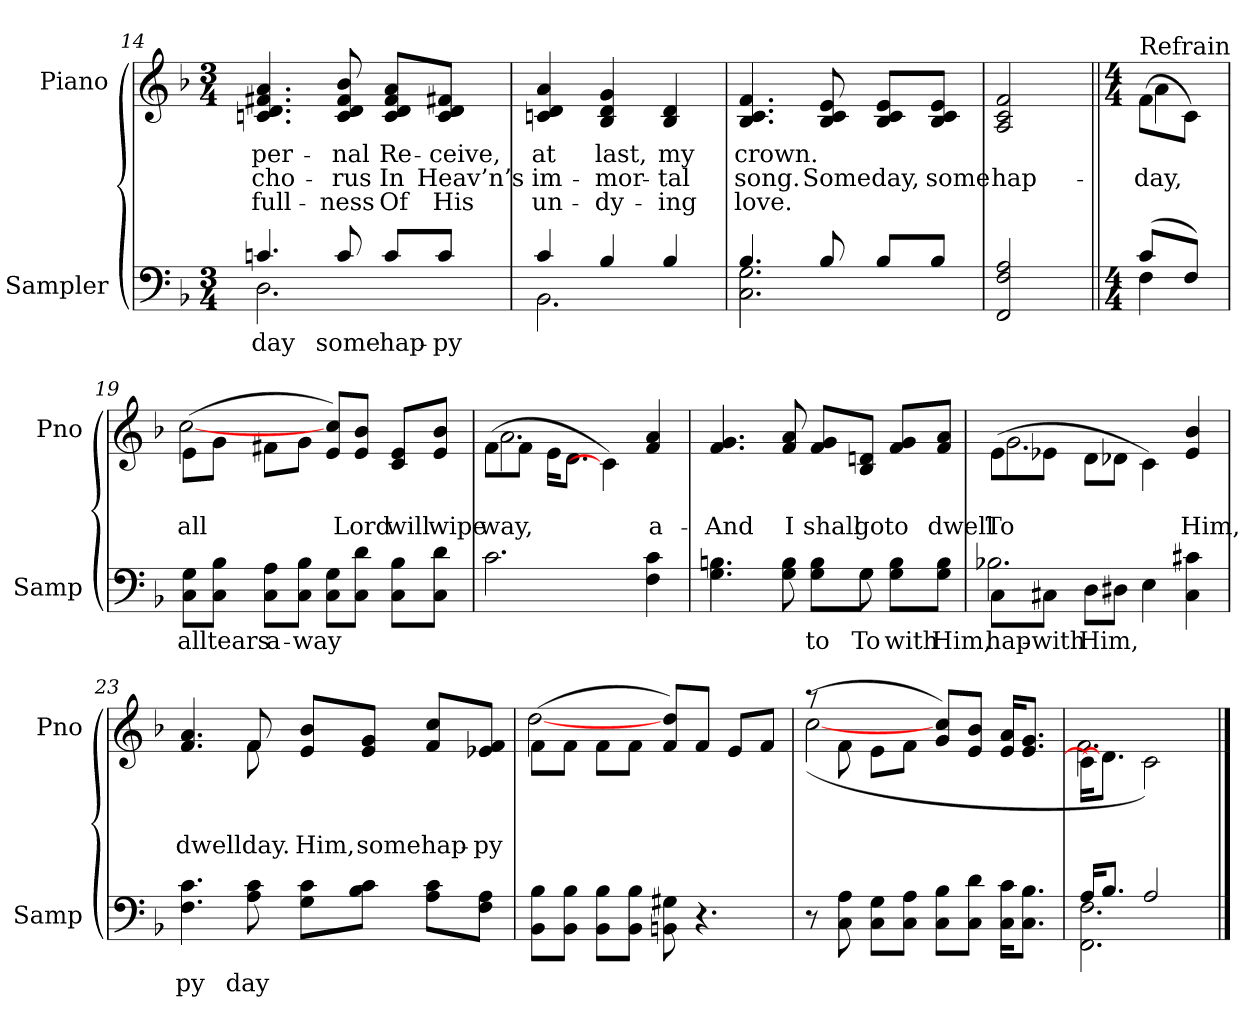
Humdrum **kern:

**kern	**text	**kern	**text	**text	**text
*part2	*part2	*part1	*part1	*part1	*part1
*staff2	*staff2	*staff1	*staff1	*staff1	*staff1
*I"Sampler	*	*I"Piano	*	*	*
*I'Samp	*	*I'Pno	*	*	*
*clefF4	*	*clefG2	*	*	*
*k[b-]	*	*k[b-]	*	*	*
*F:	*	*F:	*	*	*
*M3/4	*	*M3/4	*	*	*
=14	=14	=14	=14	=14	=14
*^	*	*	*	*	*
4.cn/	2.D	day	4.cn 4.d 4.f#X 4.a	-per-	cho-	full-
8c/	.	some	8c 8d 8f# 8b-	-nal	-rus	-ness
8c/L	.	hap-	8c/ 8d/ 8f#/ 8a/L	Re-	In	Of
8c/J	.	-py	8c/ 8d/ 8f#X/J	-ceive,	Heav’n’s	His
=15	=15	=15	=15	=15	=15	=15
4c/	2.BB-	.	4cn 4d 4a	at	im-	un-
4B-/	.	.	4B- 4d 4g	last,	-mor-	-dy-
4B-/	.	.	4B- 4d	my	-tal	-ing
=16	=16	=16	=16	=16	=16	=16
4.B-/	2.C 2.G	.	4.B- 4.c 4.f	crown.	song.	love.
8B-/	.	.	8B- 8c 8e	.	Some	.
8B-/L	.	.	8B-/ 8c/ 8e/L	.	day,	.
8B-/J	.	.	8B-/ 8c/ 8e/J	.	some	.
*v	*v	*	*	*	*	*
=17	=17	=17	=17	=17	=17
2FF 2F 2A	.	2A 2c 2f	.	hap-	.
=18||	=18||	=18||	=18||	=18||	=18||
*M4/4	*	*M4/4	*	*	*
*^	*	*^	*	*	*
!	!	!	!LO:TX:t=Refrain	!	!	!	!
(8c/L	4F	.	(8f\L	4a	.	day,	.
8F/J)	.	.	8c\J)	.	.	.	.
*v	*v	*	*	*	*	*	*
=19	=19	=19	=19	=19	=19	=19
8C\ 8G\L	all	(8e\L	[2cc	.	all	.
8C\ 8B-\J	tears	8g\J	.	.	.	.
8C\ 8A\L	a-	8f#X\L	.	.	.	.
8C\ 8B-\J	-way	8g\J	.	.	.	.
8C\ 8G\L	.	8e/ 8cc/L)	2ryy	.	.	.
8C\ 8d\J	.	8e/ 8b-/J	.	.	Lord	.
8C\ 8B-\L	.	8c/ 8e/L	.	.	will	.
8C\ 8d\J	.	8e/ 8b-/J	.	.	wipe	.
=20	=20	=20	=20	=20	=20	=20
2.c	.	(8f\L	2.a	.	-way,	.
.	.	8f\J	.	.	.	.
.	.	16e\KL	.	.	.	.
.	.	8.d\J	.	.	.	.
.	.	4c\])	.	.	.	.
4F 4c	.	4f 4a	4ryy	.	a-	.
*	*	*v	*v	*	*	*
=21	=21	=21	=21	=21	=21
*^	*	*	*	*	*
4.G 4.Bn	8ryy	.	4.f 4.g	.	And	.
*v	*v	*	*	*	*	*
8G 8B	.	8f 8a	.	I	.
8G\ 8B\L	to	8f/ 8g/L	.	shall	.
*^	*	*	*	*	*
8G\J	8G	To	8B-/ 8dn/J	.	go	.
8G\ 8B\L	4ryy	with	8f/ 8g/L	.	to	.
8G\ 8B\J	.	Him,	8f/ 8a/J	.	dwell	.
=22	=22	=22	=22	=22	=22	=22
*	*	*	*^	*	*	*
8C\L	2.B-X	hap-	(8e\L	2.g	.	To	.
8C#X\J	.	with	8e-X\J	.	.	.	.
8D\L	.	Him,	8d\L	.	.	.	.
8D#X\J	.	.	8d-X\J	.	.	.	.
4E\	.	.	4c\)	.	.	.	.
4C# 4c#	4ryy	.	4e- 4b-	4ryy	.	Him,	.
*v	*v	*	*	*	*	*	*
=23	=23	=23	=23	=23	=23	=23
4.F 4.c	-py	4.f 4.a	4.ryy	.	dwell	.
8A 8c	day	8f/	8f	.	day.	.
8G\ 8c\L	.	8e/ 8b-/L	2ryy	.	Him,	.
8B-\ 8c\J	.	8e/ 8g/J	.	.	some	.
8A\ 8c\L	.	8f/ 8cc/L	.	.	hap-	.
8F\ 8A\J	.	8e-X/ 8f/J	.	.	-py	.
=24	=24	=24	=24	=24	=24	=24
8BB-\ 8B-\L	.	(8f\L	[2dd	.	.	.
8BB-\ 8B-\J	.	8f\J	.	.	.	.
8BB-\ 8B-\L	.	8f\L	.	.	.	.
8BB-\ 8B-\J	.	8f\J	.	.	.	.
8BBn 8G#X	.	8f/ 8dd/L)	2ryy	.	.	.
4.r	.	8f/J	.	.	.	.
.	.	8e/L	.	.	.	.
.	.	8f/J	.	.	.	.
=25	=25	=25	=25	=25	=25	=25
8r	.	(8r	([2cc	.	.	.
8C 8A	.	8f\	.	.	.	.
8C\ 8G\L	.	8e\L	.	.	.	.
8C\ 8A\J	.	8f\J	.	.	.	.
8C\ 8B-\L	.	8g/ 8cc/L)	2ryy	.	.	.
8C\ 8d\J	.	8e/ 8b-/J	.	.	.	.
16C\ 16c\KL	.	16e/ 16a/KL	.	.	.	.
8.C\ 8.B-\J	.	8.e/ 8.g/J	.	.	.	.
=26	=26	=26	=26	=26	=26	=26
*^	*	*	*	*	*	*
16A/KL	2.FF 2.F	.	16c\KL]	2.f	.	.	.
8.B-/J	.	.	8.d\J]	.	.	.	.
2A/	.	.	2c\)	.	.	.	.
*v	*v	*	*	*	*	*	*
*	*	*v	*v	*	*	*
==	==	==	==	==	==
*-	*-	*-	*-	*-	*-
